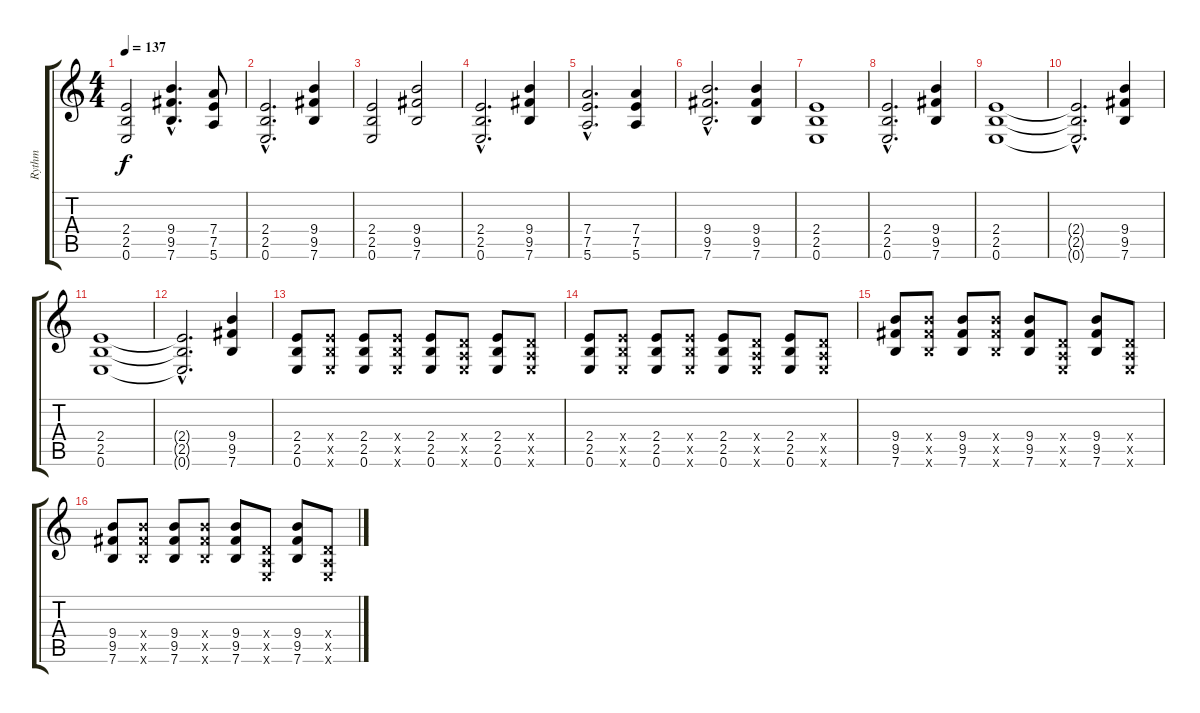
\track ("Rythm" "Rythm") {instrument distortionguitar}
\staff {score tabs}
\tuning (E4 B3 G3 D3 A2 E2) {hide}
\ts (4 4)
\tempo 137
\clef g2
\ks c
(2.4 2.5 0.6).2{dy f instrument distortionguitar} (9.4{hac} 9.5{hac} 7.6{hac}).4{d} (7.4 7.5 5.6).8 |
(2.4{hac} 2.5{hac} 0.6{hac}).2{d} (9.4 9.5 7.6).4 |
(2.4 2.5 0.6).2 (9.4 9.5 7.6).2 |
(2.4{hac} 2.5{hac} 0.6{hac}).2{d} (9.4 9.5 7.6).4 |
(7.4{hac} 7.5{hac} 5.6{hac}).2{d} (7.4 7.5 5.6).4 |
(9.4{hac} 9.5{hac} 7.6{hac}).2{d} (9.4 9.5 7.6).4 |
(2.4 2.5 0.6).1 |
(2.4{hac} 2.5{hac} 0.6{hac}).2{d} (9.4 9.5 7.6).4 |
(2.4 2.5 0.6).1 |
(2.4{hac t} 2.5{hac t} 0.6{hac t}).2{d} (9.4 9.5 7.6).4 |
(2.4 2.5 0.6).1 |
(2.4{t} 2.5{hac t} 0.6{hac t}).2{d} (9.4 9.5 7.6).4 |
(2.4 2.5 0.6).8 (2.4{x} 2.5{x} 0.6{x}).8 (2.4 2.5 0.6).8 (2.4{x} 2.5{x} 0.6{x}).8 (2.4 2.5 0.6).8 (0.4{x} 0.5{x} 0.6{x}).8 (2.4 2.5 0.6).8 (0.4{x} 0.5{x} 0.6{x}).8 |
(2.4 2.5 0.6).8 (2.4{x} 2.5{x} 0.6{x}).8 (2.4 2.5 0.6).8 (2.4{x} 2.5{x} 0.6{x}).8 (2.4 2.5 0.6).8 (0.4{x} 0.5{x} 0.6{x}).8 (2.4 2.5 0.6).8 (0.4{x} 0.5{x} 0.6{x}).8 |
(9.4 9.5 7.6).8 (9.4{x} 9.5{x} 7.6{x}).8 (9.4 9.5 7.6).8 (9.4{x} 9.5{x} 7.6{x}).8 (9.4 9.5 7.6).8 (0.4{x} 0.5{x} 0.6{x}).8 (9.4 9.5 7.6).8 (0.4{x} 0.5{x} 0.6{x}).8 |
(9.4 9.5 7.6).8 (9.4{x} 9.5{x} 7.6{x}).8 (9.4 9.5 7.6).8 (9.4{x} 9.5{x} 7.6{x}).8 (9.4 9.5 7.6).8 (0.4{x} 0.5{x} 0.6{x}).8 (9.4 9.5 7.6).8 (0.4{x} 0.5{x} 0.6{x}).8
